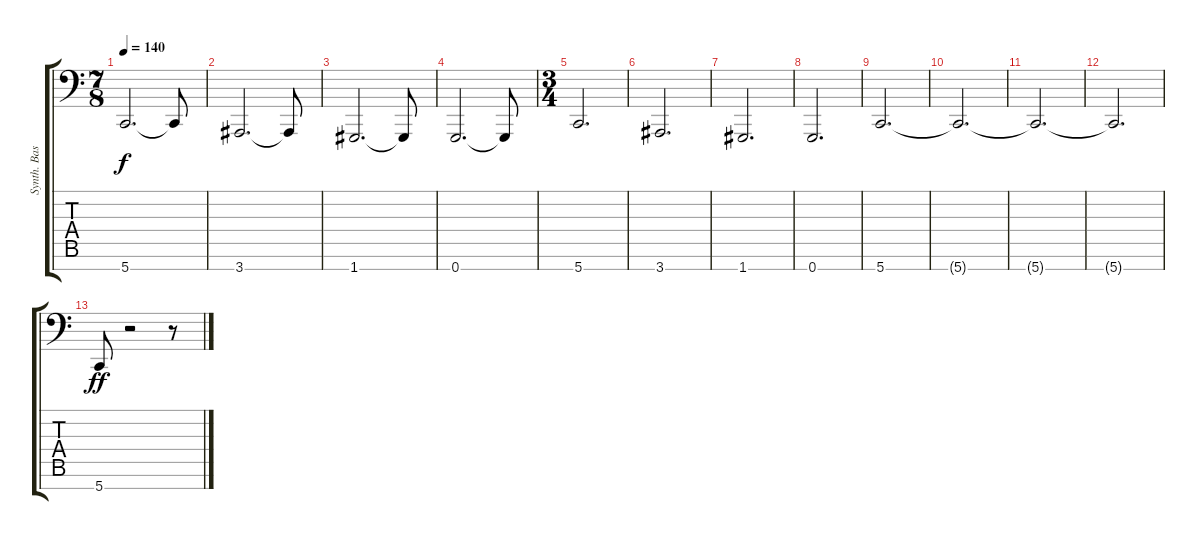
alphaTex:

\track ("Synth. Bass" "Synth. Bas") {instrument synthstrings2}
\staff {score tabs}
\tuning (E4 B3 G3 D3 A2 E2 G1) {hide}
\ts (7 8)
\tempo 140
\clef f4
\ks c
5.7.2{d dy f} 5.7{t}.8 |
3.7.2{d} 3.7{t}.8 |
1.7.2{d} 1.7{t}.8 |
0.7.2{d} 0.7{t}.8 |
\ts (3 4)
5.7.2{d} |
3.7.2{d} |
1.7.2{d} |
0.7.2{d} |
5.7.2{d} |
5.7{t}.2{d} |
5.7{t}.2{d} |
5.7{t}.2{d} |
5.7.8{dy ff} r.2 r.8
